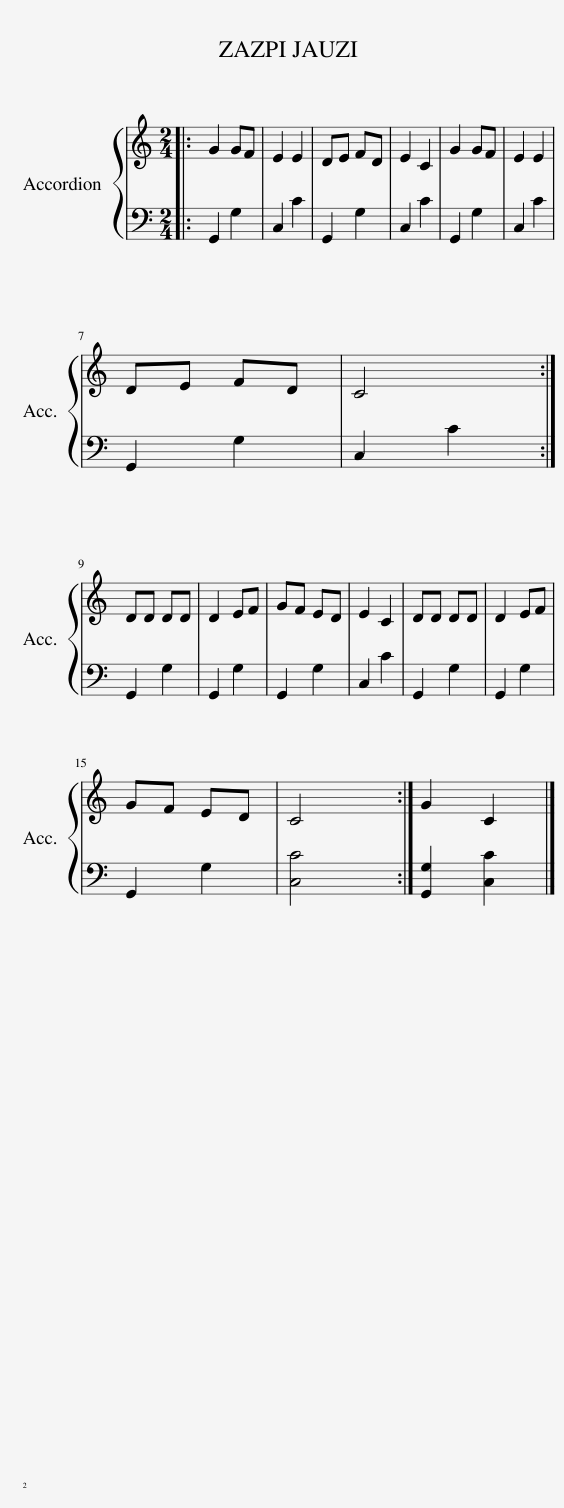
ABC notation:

X:1
%%score { 1 | 2 }
L:1/8
M:2/4
I:linebreak $
K:C
V:1 treble
V:2 bass
V:1
|: G2 GF | E2 E2 | DE FD | E2 C2 | G2 GF | %5
 E2 E2 |$ DE FD | C4 :|$ DD DD | D2 EF | %10
 GF ED | E2 C2 | DD DD | D2 EF |$ GF ED | %15
 C4 :| G2 C2 |] %17
V:2
|: G,,2 G,2 | C,2 C2 | G,,2 G,2 | C,2 C2 | G,,2 G,2 | %5
 C,2 C2 |$ G,,2 G,2 | C,2 C2 :|$ G,,2 G,2 | G,,2 G,2 | %10
 G,,2 G,2 | C,2 C2 | G,,2 G,2 | G,,2 G,2 |$ G,,2 G,2 | %15
 [C,C]4 :| [G,,G,]2 [C,C]2 |] %17
